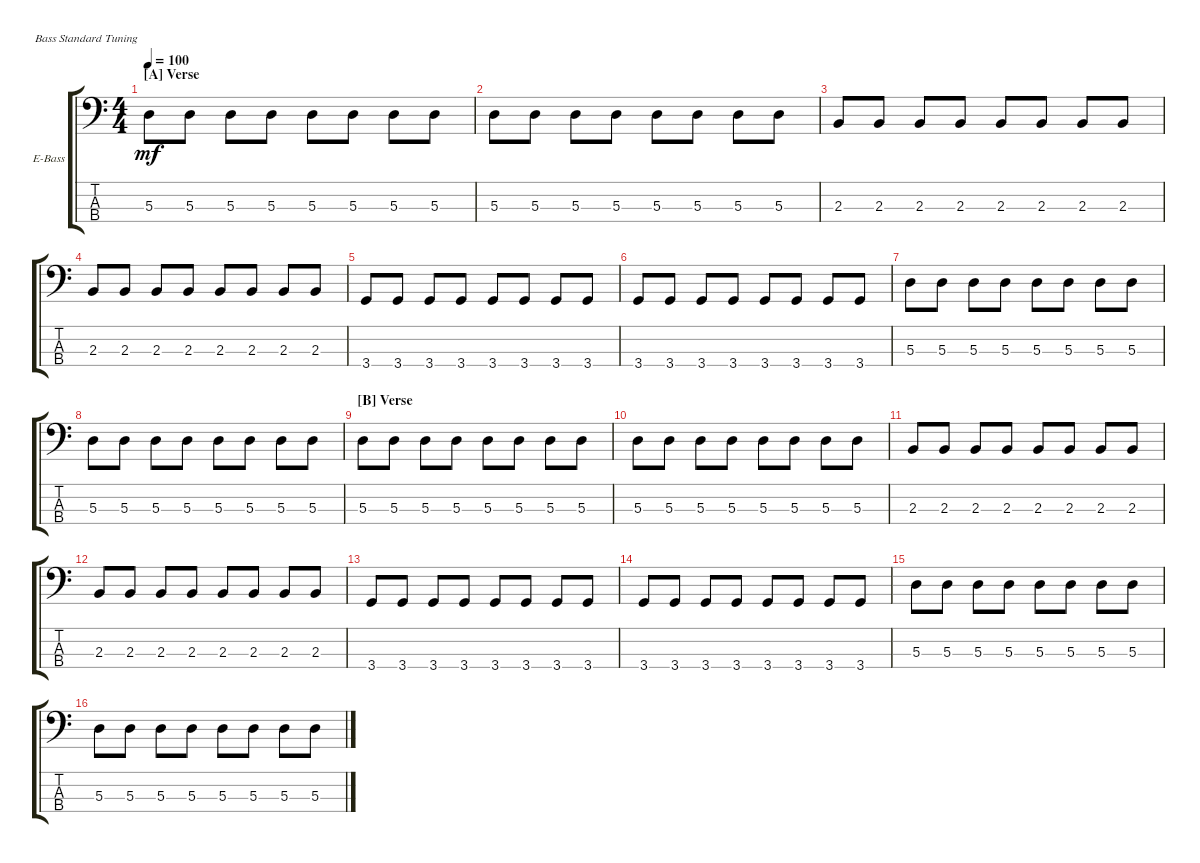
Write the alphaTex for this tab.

\defaultSystemsLayout 4
\bracketExtendMode groupsimilarinstruments
\firstSystemTrackNameOrientation horizontal
\otherSystemsTrackNameOrientation horizontal
\track ("Electric Bass" "E-Bass") {instrument electricbassfinger}
\staff {score tabs}
\tuning (G2 D2 A1 E1)
\ts (4 4)
\section ("A" "Verse")
\tempo 100
\clef f4
\ks c
5.3.8{dy mf} 5.3.8 5.3.8 5.3.8 5.3.8 5.3.8 5.3.8 5.3.8 |
5.3.8 5.3.8 5.3.8 5.3.8 5.3.8 5.3.8 5.3.8 5.3.8 |
2.3.8 2.3.8 2.3.8 2.3.8 2.3.8 2.3.8 2.3.8 2.3.8 |
2.3.8 2.3.8 2.3.8 2.3.8 2.3.8 2.3.8 2.3.8 2.3.8 |
3.4.8 3.4.8 3.4.8 3.4.8 3.4.8 3.4.8 3.4.8 3.4.8 |
3.4.8 3.4.8 3.4.8 3.4.8 3.4.8 3.4.8 3.4.8 3.4.8 |
5.3.8 5.3.8 5.3.8 5.3.8 5.3.8 5.3.8 5.3.8 5.3.8 |
5.3.8 5.3.8 5.3.8 5.3.8 5.3.8 5.3.8 5.3.8 5.3.8 |
\section ("B" "Verse")
5.3.8 5.3.8 5.3.8 5.3.8 5.3.8 5.3.8 5.3.8 5.3.8 |
5.3.8 5.3.8 5.3.8 5.3.8 5.3.8 5.3.8 5.3.8 5.3.8 |
2.3.8 2.3.8 2.3.8 2.3.8 2.3.8 2.3.8 2.3.8 2.3.8 |
2.3.8 2.3.8 2.3.8 2.3.8 2.3.8 2.3.8 2.3.8 2.3.8 |
3.4.8 3.4.8 3.4.8 3.4.8 3.4.8 3.4.8 3.4.8 3.4.8 |
3.4.8 3.4.8 3.4.8 3.4.8 3.4.8 3.4.8 3.4.8 3.4.8 |
5.3.8 5.3.8 5.3.8 5.3.8 5.3.8 5.3.8 5.3.8 5.3.8 |
5.3.8 5.3.8 5.3.8 5.3.8 5.3.8 5.3.8 5.3.8 5.3.8
